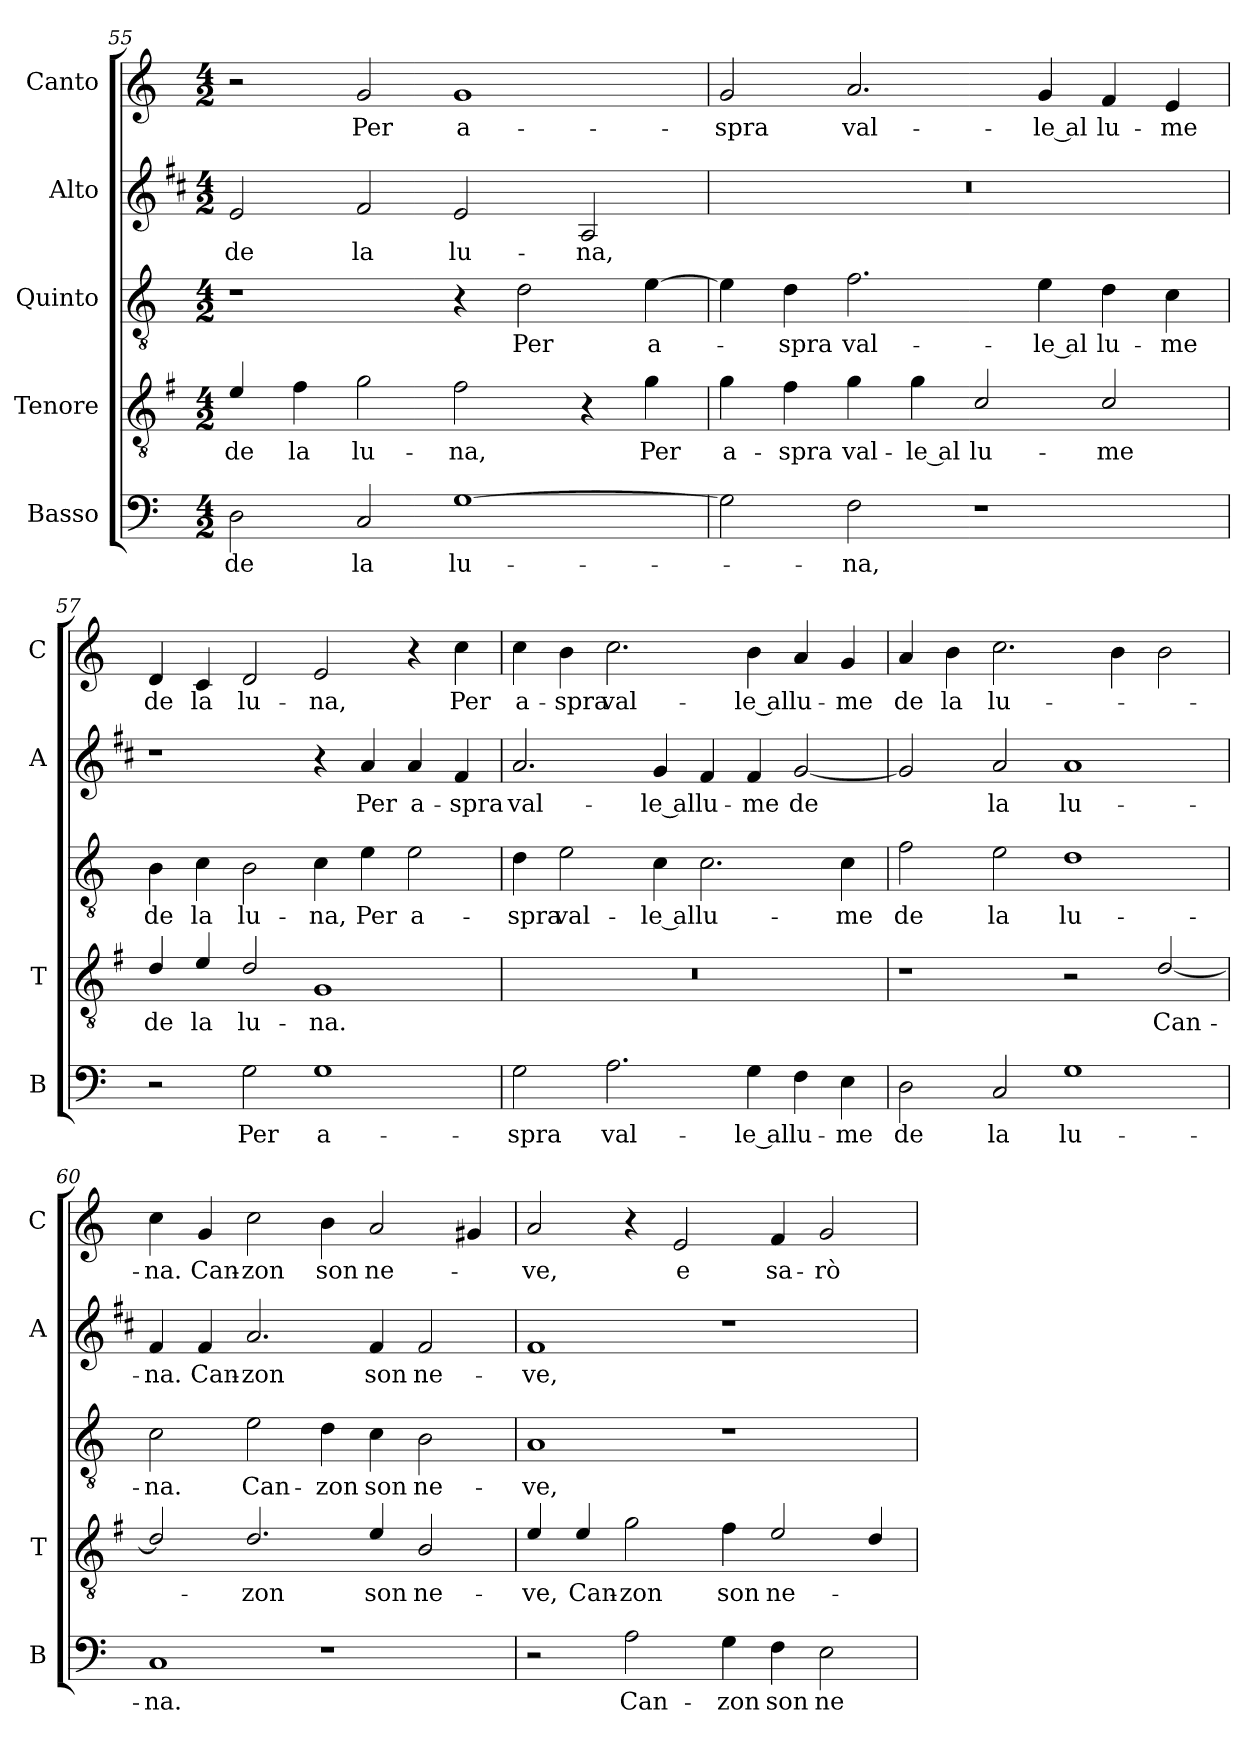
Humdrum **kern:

**kern	**text	**kern	**text	**kern	**text	**kern	**text	**kern	**text
*part5	*part5	*part4	*part4	*part3	*part3	*part2	*part2	*part1	*part1
*staff5	*staff5	*staff4	*staff4	*staff3	*staff3	*staff2	*staff2	*staff1	*staff1
*I"Basso	*	*I"Tenore	*	*I"Quinto	*	*I"Alto	*	*I"Canto	*
*I'B	*	*I'T	*	*	*	*I'A	*	*I'C	*
*clefF4	*	*clefGv2	*	*clefGv2	*	*clefG2	*	*clefG2	*
*	*	*ITrd4c7	*	*	*	*ITrd1c2	*	*	*
*k[]	*	*k[]	*	*k[]	*	*k[]	*	*k[]	*
*C:	*	*C:	*	*C:	*	*C:	*	*C:	*
*M4/2	*	*M4/2	*	*M4/2	*	*M4/2	*	*M4/2	*
=55	=55	=55	=55	=55	=55	=55	=55	=55	=55
!	!LO:LY:b	!	!LO:LY:b	!	!	!	!LO:LY:b	!	!
2D\	de	4A/	de	1r	.	2d/	de	2r	.
!	!	!	!LO:LY:b	!	!	!	!	!	!
.	.	4B\	la	.	.	.	.	.	.
!	!LO:LY:b	!	!LO:LY:b	!	!	!	!LO:LY:b	!	!LO:LY:b
2C/	la	2c\	lu-	.	.	2e/	la	2g/	Per
!	!LO:LY:b	!	!LO:LY:b	!	!	!	!LO:LY:b	!	!LO:LY:b
[1G	lu-	2B\	-na,	4r	.	2d/	lu-	1g	a-
!	!	!	!	!	!LO:LY:b	!	!	!	!
.	.	.	.	2d\	Per	.	.	.	.
!	!	!	!	!	!	!	!LO:LY:b	!	!
.	.	4r	.	.	.	2G/	-na,	.	.
!	!	!	!LO:LY:b	!	!LO:LY:b	!	!	!	!
.	.	4c\	Per	[4e\	a-	.	.	.	.
=56	=56	=56	=56	=56	=56	=56	=56	=56	=56
!	!	!	!LO:LY:b	!	!	!	!	!	!LO:LY:b
2G\]	.	4c\	a-	4e\]	.	0r	.	2g/	-spra
!	!	!	!LO:LY:b	!	!LO:LY:b	!	!	!	!
.	.	4B\	-spra	4d\	-spra	.	.	.	.
!	!LO:LY:b	!	!LO:LY:b	!	!LO:LY:b	!	!	!	!LO:LY:b
2F\	-na,	4c\	val-	2.f\	val-	.	.	2.a/	val-
!	!	!	!LO:LY:b	!	!	!	!	!	!
.	.	4c\	-le al	.	.	.	.	.	.
!	!	!	!LO:LY:b	!	!	!	!	!	!
1r	.	2F/	lu-	.	.	.	.	.	.
!	!	!	!	!	!LO:LY:b	!	!	!	!LO:LY:b
.	.	.	.	4e\	-le al	.	.	4g/	-le al
!	!	!	!LO:LY:b	!	!LO:LY:b	!	!	!	!LO:LY:b
.	.	2F/	-me	4d\	lu-	.	.	4f/	lu-
!	!	!	!	!	!LO:LY:b	!	!	!	!LO:LY:b
.	.	.	.	4c\	-me	.	.	4e/	-me
=57	=57	=57	=57	=57	=57	=57	=57	=57	=57
!	!	!	!LO:LY:b	!	!LO:LY:b	!	!	!	!LO:LY:b
2r	.	4G/	de	4B\	de	1r	.	4d/	de
!	!	!	!LO:LY:b	!	!LO:LY:b	!	!	!	!LO:LY:b
.	.	4A/	la	4c\	la	.	.	4c/	la
!	!LO:LY:b	!	!LO:LY:b	!	!LO:LY:b	!	!	!	!LO:LY:b
2G\	Per	2G/	lu-	2B\	lu-	.	.	2d/	lu-
!	!LO:LY:b	!	!LO:LY:b	!	!LO:LY:b	!	!	!	!LO:LY:b
1G	a-	1C	-na.	4c\	-na,	4r	.	2e/	-na,
!	!	!	!	!	!LO:LY:b	!	!LO:LY:b	!	!
.	.	.	.	4e\	Per	4g/	Per	.	.
!	!	!	!	!	!LO:LY:b	!	!LO:LY:b	!	!
.	.	.	.	2e\	a-	4g/	a-	4r	.
!	!	!	!	!	!	!	!LO:LY:b	!	!LO:LY:b
.	.	.	.	.	.	4e/	-spra	4cc\	Per
!!LO:LB:g=z
=58	=58	=58	=58	=58	=58	=58	=58	=58	=58
!	!LO:LY:b	!	!	!	!LO:LY:b	!	!LO:LY:b	!	!LO:LY:b
2G\	-spra	0r	.	4d\	-spra	2.g/	val-	4cc\	a-
!	!	!	!	!	!LO:LY:b	!	!	!	!LO:LY:b
.	.	.	.	2e\	val-	.	.	4b\	-spra
!	!LO:LY:b	!	!	!	!	!	!	!	!LO:LY:b
2.A\	val-	.	.	.	.	.	.	2.cc\	val-
!	!	!	!	!	!LO:LY:b	!	!LO:LY:b	!	!
.	.	.	.	4c\	-le al	4f/	-le al	.	.
!	!	!	!	!	!LO:LY:b	!	!LO:LY:b	!	!
.	.	.	.	2.c\	lu-	4e/	lu-	.	.
!	!LO:LY:b	!	!	!	!	!	!LO:LY:b	!	!LO:LY:b
4G\	-le al	.	.	.	.	4e/	-me	4b\	-le al
!	!LO:LY:b	!	!	!	!	!	!LO:LY:b	!	!LO:LY:b
4F\	lu-	.	.	.	.	[2f/	de	4a/	lu-
!	!LO:LY:b	!	!	!	!LO:LY:b	!	!	!	!LO:LY:b
4E\	-me	.	.	4c\	-me	.	.	4g/	-me
=59	=59	=59	=59	=59	=59	=59	=59	=59	=59
!	!LO:LY:b	!	!	!	!LO:LY:b	!	!	!	!LO:LY:b
2D\	de	1r	.	2f\	de	2f/]	.	4a/	de
!	!	!	!	!	!	!	!	!	!LO:LY:b
.	.	.	.	.	.	.	.	4b\	la
!	!LO:LY:b	!	!	!	!LO:LY:b	!	!LO:LY:b	!	!LO:LY:b
2C/	la	.	.	2e\	la	2g/	la	2.cc\	lu-
!	!LO:LY:b	!	!	!	!LO:LY:b	!	!LO:LY:b	!	!
1G	lu-	2r	.	1d	lu-	1g	lu-	.	.
.	.	.	.	.	.	.	.	4b\	.
!	!	!	!LO:LY:b	!	!	!	!	!	!
.	.	[2G/	Can-	.	.	.	.	2b\	.
=60	=60	=60	=60	=60	=60	=60	=60	=60	=60
!	!LO:LY:b	!	!	!	!LO:LY:b	!	!LO:LY:b	!	!LO:LY:b
1C	-na.	2G/]	.	2c\	-na.	4e/	-na.	4cc\	-na.
!	!	!	!	!	!	!	!LO:LY:b	!	!LO:LY:b
.	.	.	.	.	.	4e/	Can-	4g/	Can-
!	!	!	!LO:LY:b	!	!LO:LY:b	!	!LO:LY:b	!	!LO:LY:b
.	.	2.G/	-zon	2e\	Can-	2.g/	-zon	2cc\	-zon
!	!	!	!	!	!LO:LY:b	!	!	!	!LO:LY:b
1r	.	.	.	4d\	-zon	.	.	4b\	son
!	!	!	!LO:LY:b	!	!LO:LY:b	!	!LO:LY:b	!	!LO:LY:b
.	.	4A/	son	4c\	son	4e/	son	2a/	ne-
!	!	!	!LO:LY:b	!	!LO:LY:b	!	!LO:LY:b	!	!
.	.	2E/	ne-	2B\	ne-	2e/	ne-	.	.
.	.	.	.	.	.	.	.	4g#X/	.
=61	=61	=61	=61	=61	=61	=61	=61	=61	=61
!	!	!	!LO:LY:b	!	!LO:LY:b	!	!LO:LY:b	!	!LO:LY:b
2r	.	4A/	-ve,	1A	-ve,	1e	-ve,	2a/	-ve,
!	!	!	!LO:LY:b	!	!	!	!	!	!
.	.	4A/	Can-	.	.	.	.	.	.
!	!LO:LY:b	!	!LO:LY:b	!	!	!	!	!	!
2A\	Can-	2c\	-zon	.	.	.	.	4r	.
!	!	!	!	!	!	!	!	!	!LO:LY:b
.	.	.	.	.	.	.	.	2e/	e
!	!LO:LY:b	!	!LO:LY:b	!	!	!	!	!	!
4G\	-zon	4B\	son	1r	.	1r	.	.	.
!	!LO:LY:b	!	!LO:LY:b	!	!	!	!	!	!LO:LY:b
4F\	son	2A/	ne-	.	.	.	.	4f/	sa-
!	!LO:LY:b	!	!	!	!	!	!	!	!LO:LY:b
2E\	ne-	.	.	.	.	.	.	2g/	-rò
.	.	4G/	.	.	.	.	.	.	.
=	=	=	=	=	=	=	=	=	=
*-	*-	*-	*-	*-	*-	*-	*-	*-	*-
